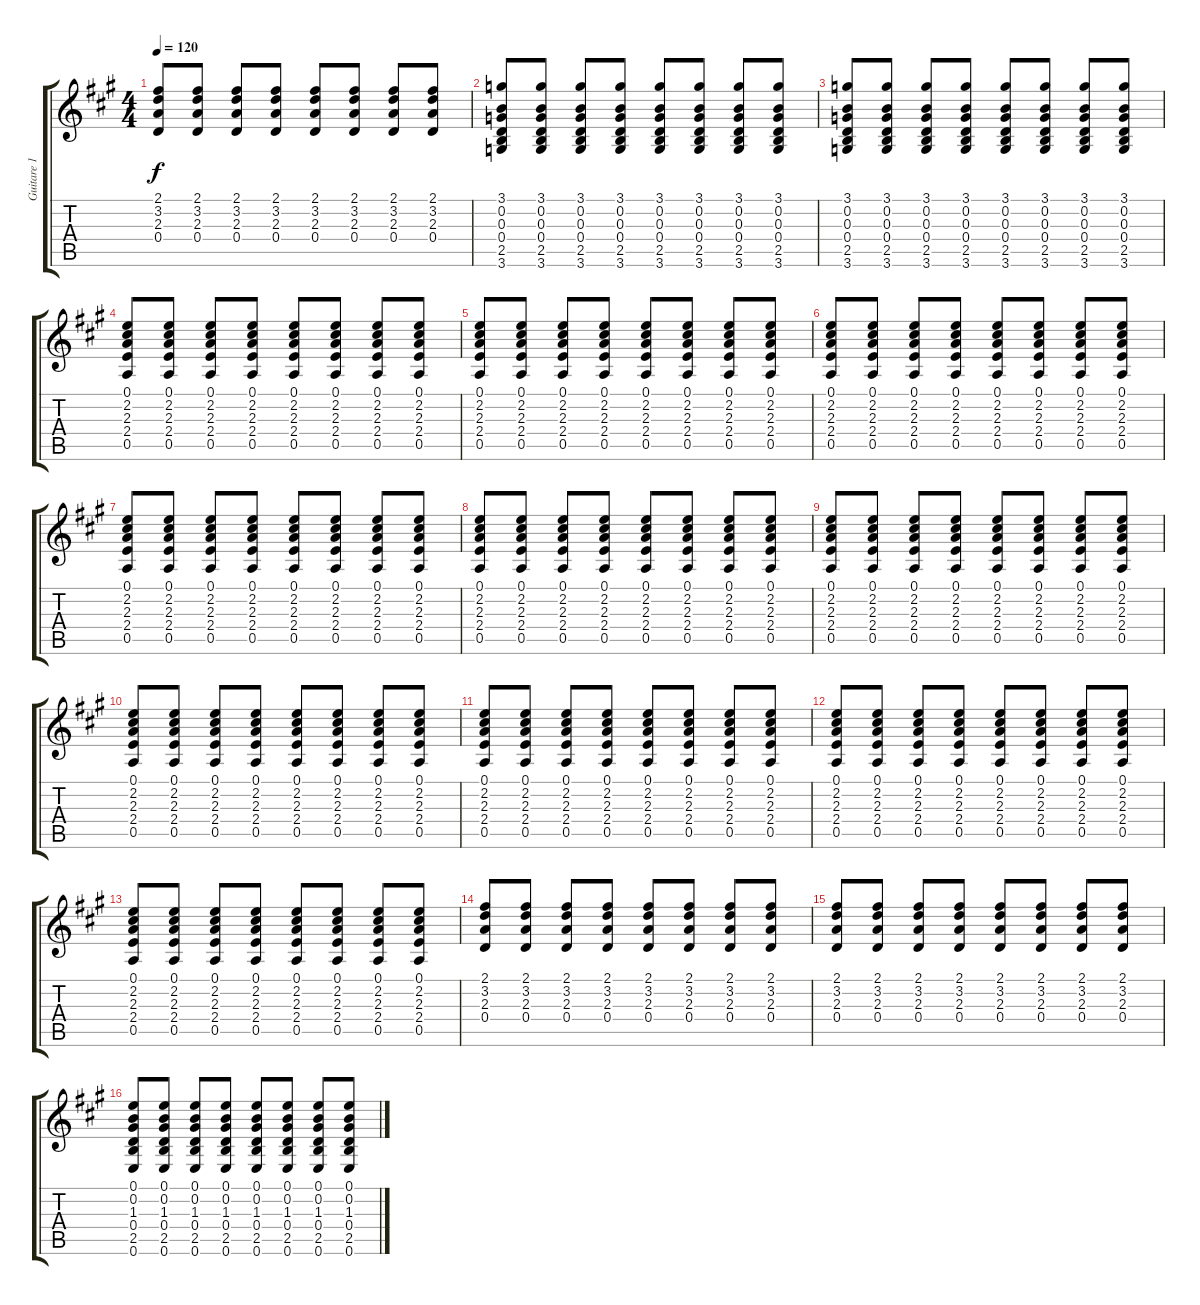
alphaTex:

\track ("Guitare 1" "Guitare 1") {instrument electricguitarclean}
\staff {score tabs}
\tuning (E4 B3 G3 D3 A2 E2) {hide}
\ts (4 4)
\tempo 120
\clef g2
\ks a
(2.1 3.2 2.3 0.4).8{dy f} (2.1 3.2 2.3 0.4).8 (2.1 3.2 2.3 0.4).8 (2.1 3.2 2.3 0.4).8 (2.1 3.2 2.3 0.4).8 (2.1 3.2 2.3 0.4).8 (2.1 3.2 2.3 0.4).8 (2.1 3.2 2.3 0.4).8 |
(3.1 0.2 0.3 0.4 2.5 3.6).8 (3.1 0.2 0.3 0.4 2.5 3.6).8 (3.1 0.2 0.3 0.4 2.5 3.6).8 (3.1 0.2 0.3 0.4 2.5 3.6).8 (3.1 0.2 0.3 0.4 2.5 3.6).8 (3.1 0.2 0.3 0.4 2.5 3.6).8 (3.1 0.2 0.3 0.4 2.5 3.6).8 (3.1 0.2 0.3 0.4 2.5 3.6).8 |
(3.1 0.2 0.3 0.4 2.5 3.6).8 (3.1 0.2 0.3 0.4 2.5 3.6).8 (3.1 0.2 0.3 0.4 2.5 3.6).8 (3.1 0.2 0.3 0.4 2.5 3.6).8 (3.1 0.2 0.3 0.4 2.5 3.6).8 (3.1 0.2 0.3 0.4 2.5 3.6).8 (3.1 0.2 0.3 0.4 2.5 3.6).8 (3.1 0.2 0.3 0.4 2.5 3.6).8 |
(0.1 2.2 2.3 2.4 0.5).8 (0.1 2.2 2.3 2.4 0.5).8 (0.1 2.2 2.3 2.4 0.5).8 (0.1 2.2 2.3 2.4 0.5).8 (0.1 2.2 2.3 2.4 0.5).8 (0.1 2.2 2.3 2.4 0.5).8 (0.1 2.2 2.3 2.4 0.5).8 (0.1 2.2 2.3 2.4 0.5).8 |
(0.1 2.2 2.3 2.4 0.5).8 (0.1 2.2 2.3 2.4 0.5).8 (0.1 2.2 2.3 2.4 0.5).8 (0.1 2.2 2.3 2.4 0.5).8 (0.1 2.2 2.3 2.4 0.5).8 (0.1 2.2 2.3 2.4 0.5).8 (0.1 2.2 2.3 2.4 0.5).8 (0.1 2.2 2.3 2.4 0.5).8 |
(0.1 2.2 2.3 2.4 0.5).8 (0.1 2.2 2.3 2.4 0.5).8 (0.1 2.2 2.3 2.4 0.5).8 (0.1 2.2 2.3 2.4 0.5).8 (0.1 2.2 2.3 2.4 0.5).8 (0.1 2.2 2.3 2.4 0.5).8 (0.1 2.2 2.3 2.4 0.5).8 (0.1 2.2 2.3 2.4 0.5).8 |
(0.1 2.2 2.3 2.4 0.5).8 (0.1 2.2 2.3 2.4 0.5).8 (0.1 2.2 2.3 2.4 0.5).8 (0.1 2.2 2.3 2.4 0.5).8 (0.1 2.2 2.3 2.4 0.5).8 (0.1 2.2 2.3 2.4 0.5).8 (0.1 2.2 2.3 2.4 0.5).8 (0.1 2.2 2.3 2.4 0.5).8 |
(0.1 2.2 2.3 2.4 0.5).8 (0.1 2.2 2.3 2.4 0.5).8 (0.1 2.2 2.3 2.4 0.5).8 (0.1 2.2 2.3 2.4 0.5).8 (0.1 2.2 2.3 2.4 0.5).8 (0.1 2.2 2.3 2.4 0.5).8 (0.1 2.2 2.3 2.4 0.5).8 (0.1 2.2 2.3 2.4 0.5).8 |
(0.1 2.2 2.3 2.4 0.5).8 (0.1 2.2 2.3 2.4 0.5).8 (0.1 2.2 2.3 2.4 0.5).8 (0.1 2.2 2.3 2.4 0.5).8 (0.1 2.2 2.3 2.4 0.5).8 (0.1 2.2 2.3 2.4 0.5).8 (0.1 2.2 2.3 2.4 0.5).8 (0.1 2.2 2.3 2.4 0.5).8 |
(0.1 2.2 2.3 2.4 0.5).8 (0.1 2.2 2.3 2.4 0.5).8 (0.1 2.2 2.3 2.4 0.5).8 (0.1 2.2 2.3 2.4 0.5).8 (0.1 2.2 2.3 2.4 0.5).8 (0.1 2.2 2.3 2.4 0.5).8 (0.1 2.2 2.3 2.4 0.5).8 (0.1 2.2 2.3 2.4 0.5).8 |
(0.1 2.2 2.3 2.4 0.5).8 (0.1 2.2 2.3 2.4 0.5).8 (0.1 2.2 2.3 2.4 0.5).8 (0.1 2.2 2.3 2.4 0.5).8 (0.1 2.2 2.3 2.4 0.5).8 (0.1 2.2 2.3 2.4 0.5).8 (0.1 2.2 2.3 2.4 0.5).8 (0.1 2.2 2.3 2.4 0.5).8 |
(0.1 2.2 2.3 2.4 0.5).8 (0.1 2.2 2.3 2.4 0.5).8 (0.1 2.2 2.3 2.4 0.5).8 (0.1 2.2 2.3 2.4 0.5).8 (0.1 2.2 2.3 2.4 0.5).8 (0.1 2.2 2.3 2.4 0.5).8 (0.1 2.2 2.3 2.4 0.5).8 (0.1 2.2 2.3 2.4 0.5).8 |
(0.1 2.2 2.3 2.4 0.5).8 (0.1 2.2 2.3 2.4 0.5).8 (0.1 2.2 2.3 2.4 0.5).8 (0.1 2.2 2.3 2.4 0.5).8 (0.1 2.2 2.3 2.4 0.5).8 (0.1 2.2 2.3 2.4 0.5).8 (0.1 2.2 2.3 2.4 0.5).8 (0.1 2.2 2.3 2.4 0.5).8 |
(2.1 3.2 2.3 0.4).8 (2.1 3.2 2.3 0.4).8 (2.1 3.2 2.3 0.4).8 (2.1 3.2 2.3 0.4).8 (2.1 3.2 2.3 0.4).8 (2.1 3.2 2.3 0.4).8 (2.1 3.2 2.3 0.4).8 (2.1 3.2 2.3 0.4).8 |
(2.1 3.2 2.3 0.4).8 (2.1 3.2 2.3 0.4).8 (2.1 3.2 2.3 0.4).8 (2.1 3.2 2.3 0.4).8 (2.1 3.2 2.3 0.4).8 (2.1 3.2 2.3 0.4).8 (2.1 3.2 2.3 0.4).8 (2.1 3.2 2.3 0.4).8 |
(0.1 0.2 1.3 0.4 2.5 0.6).8 (0.1 0.2 1.3 0.4 2.5 0.6).8 (0.1 0.2 1.3 0.4 2.5 0.6).8 (0.1 0.2 1.3 0.4 2.5 0.6).8 (0.1 0.2 1.3 0.4 2.5 0.6).8 (0.1 0.2 1.3 0.4 2.5 0.6).8 (0.1 0.2 1.3 0.4 2.5 0.6).8 (0.1 0.2 1.3 0.4 2.5 0.6).8
